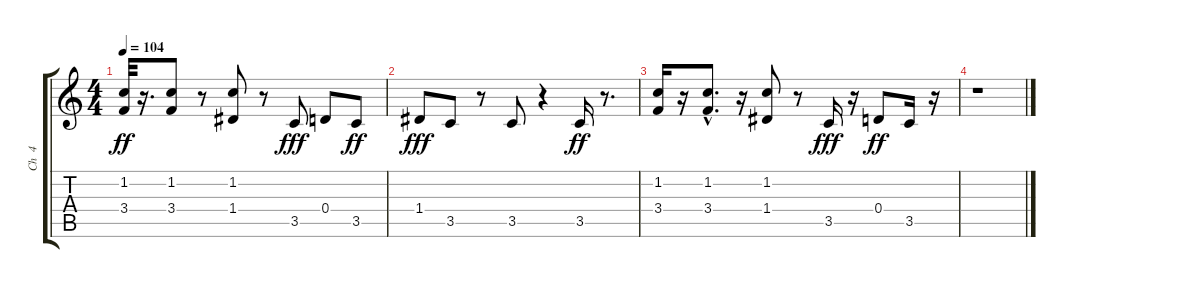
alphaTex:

\track ("Ch  4   " "Ch  4   ") {instrument electricguitarclean}
\staff {score tabs}
\tuning (E4 B3 G3 D3 A2 E2) {hide}
\ts (4 4)
\tempo 104
\clef g2
\ks c
(1.2 3.4).32{dy ff} r.16{d} (1.2 3.4).8 r.8 (1.2 1.4).8 r.8 3.5.8{dy fff} 0.4.8 3.5.8{dy ff} |
1.4.8{dy fff} 3.5.8 r.8 3.5.8 r.4 3.5.16{dy ff} r.8{d} |
(1.2 3.4).16 r.16 (1.2{hac} 3.4{hac}).8{d} r.16 (1.2 1.4).8 r.8 3.5.16{dy fff} r.16 0.4.8{dy ff} 3.5.16 r.16 |
r.1
